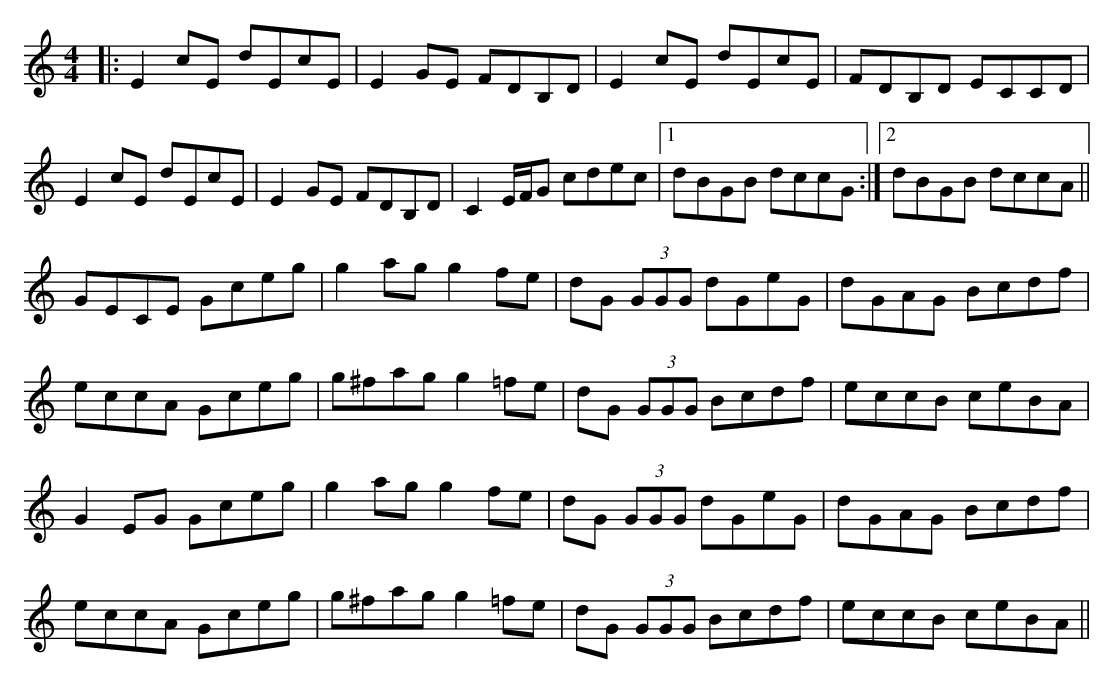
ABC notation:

X:1
M:4/4
K:C
|:E2cE dEcE|E2GE FDB,D|E2cE dEcE|FDB,D ECCD|
E2cE dEcE|E2GE FDB,D|C2E/F/G cdec|1 dBGB dccG:|2 dBGB dccA||
GECE Gceg|g2ag g2fe|dG (3GGG dGeG|dGAG Bcdf|
eccA Gceg|g^fag g2=fe|dG (3GGG Bcdf|eccB ceBA|
G2EG Gceg|g2ag g2fe|dG (3GGG dGeG|dGAG Bcdf|
eccA Gceg|g^fag g2=fe|dG (3GGG Bcdf|eccB ceBA||
